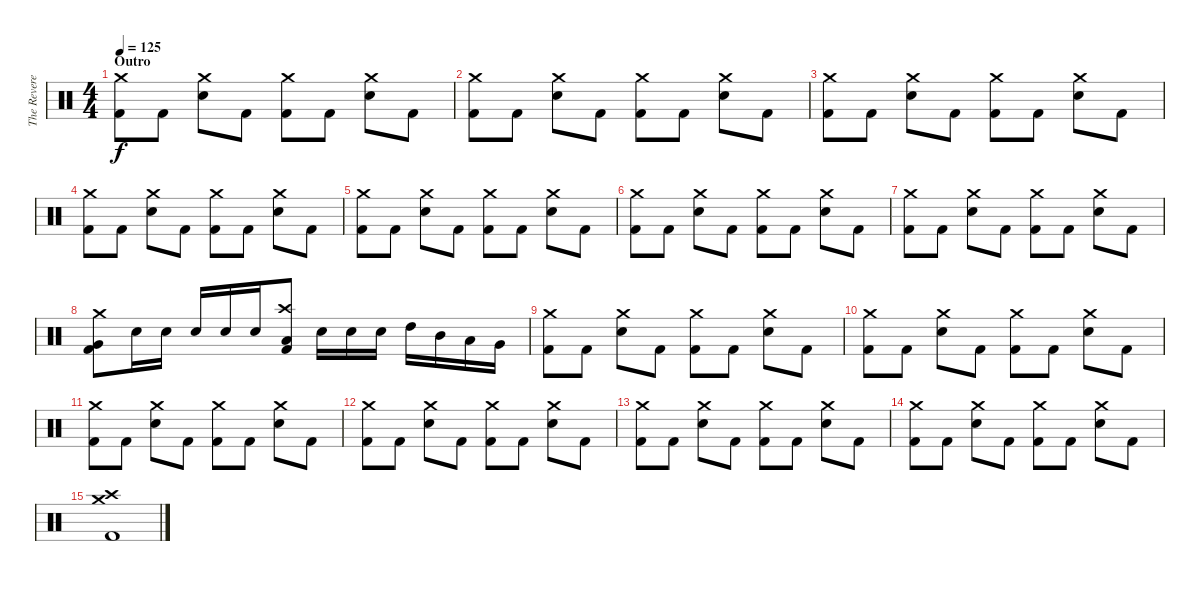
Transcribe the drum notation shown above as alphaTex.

\track ("The Reverend" "The Revere") {instrument percussion}
\staff {score}
\articulation defaults
\ts (4 4)
\section ("" "Outro")
\tempo 125
\clef neutral
\ks c
("Crash medium (hit)" "Kick (hit) 2").8{dy f} "Kick (hit) 2".8 ("Crash medium (hit)" "Electric Snare (hit)").8 "Kick (hit) 2".8 ("Crash medium (hit)" "Kick (hit) 2").8 "Kick (hit) 2".8 ("Crash medium (hit)" "Electric Snare (hit)").8 "Kick (hit) 2".8 |
("Crash medium (hit)" "Kick (hit) 2").8 "Kick (hit) 2".8 ("Crash medium (hit)" "Electric Snare (hit)").8 "Kick (hit) 2".8 ("Crash medium (hit)" "Kick (hit) 2").8 "Kick (hit) 2".8 ("Crash medium (hit)" "Electric Snare (hit)").8 "Kick (hit) 2".8 |
("Crash medium (hit)" "Kick (hit) 2").8 "Kick (hit) 2".8 ("Crash medium (hit)" "Electric Snare (hit)").8 "Kick (hit) 2".8 ("Crash medium (hit)" "Kick (hit) 2").8 "Kick (hit) 2".8 ("Crash medium (hit)" "Electric Snare (hit)").8 "Kick (hit) 2".8 |
("Crash medium (hit)" "Kick (hit) 2").8 "Kick (hit) 2".8 ("Crash medium (hit)" "Electric Snare (hit)").8 "Kick (hit) 2".8 ("Crash medium (hit)" "Kick (hit) 2").8 "Kick (hit) 2".8 ("Crash medium (hit)" "Electric Snare (hit)").8 "Kick (hit) 2".8 |
("Crash medium (hit)" "Kick (hit) 2").8 "Kick (hit) 2".8 ("Crash medium (hit)" "Electric Snare (hit)").8 "Kick (hit) 2".8 ("Crash medium (hit)" "Kick (hit) 2").8 "Kick (hit) 2".8 ("Crash medium (hit)" "Electric Snare (hit)").8 "Kick (hit) 2".8 |
("Crash medium (hit)" "Kick (hit) 2").8 "Kick (hit) 2".8 ("Crash medium (hit)" "Electric Snare (hit)").8 "Kick (hit) 2".8 ("Crash medium (hit)" "Kick (hit) 2").8 "Kick (hit) 2".8 ("Crash medium (hit)" "Electric Snare (hit)").8 "Kick (hit) 2".8 |
("Crash medium (hit)" "Kick (hit) 2").8 "Kick (hit) 2".8 ("Crash medium (hit)" "Electric Snare (hit)").8 "Kick (hit) 2".8 ("Crash medium (hit)" "Kick (hit) 2").8 "Kick (hit) 2".8 ("Crash medium (hit)" "Electric Snare (hit)").8 "Kick (hit) 2".8 |
("Crash medium (hit)" "Very Low Tom (hit)" "Kick (hit) 2").8 "Electric Snare (hit)".16 "Electric Snare (hit)".16 "Electric Snare (hit)".16 "Electric Snare (hit)".16 "Electric Snare (hit)".16 ("Crash high (hit)" "Low Floor Tom (hit)" "Kick (hit) 2").8 "Electric Snare (hit)".16 "Electric Snare (hit)".16 "Electric Snare (hit)".16 "High Tom (hit)".16 "Mid Tom (hit)".16 "Low Tom (hit)".16 "Very Low Tom (hit)".16 |
("Crash medium (hit)" "Kick (hit) 2").8 "Kick (hit) 2".8 ("Crash medium (hit)" "Electric Snare (hit)").8 "Kick (hit) 2".8 ("Crash medium (hit)" "Kick (hit) 2").8 "Kick (hit) 2".8 ("Crash medium (hit)" "Electric Snare (hit)").8 "Kick (hit) 2".8 |
("Crash medium (hit)" "Kick (hit) 2").8 "Kick (hit) 2".8 ("Crash medium (hit)" "Electric Snare (hit)").8 "Kick (hit) 2".8 ("Crash medium (hit)" "Kick (hit) 2").8 "Kick (hit) 2".8 ("Crash medium (hit)" "Electric Snare (hit)").8 "Kick (hit) 2".8 |
("Crash medium (hit)" "Kick (hit) 2").8 "Kick (hit) 2".8 ("Crash medium (hit)" "Electric Snare (hit)").8 "Kick (hit) 2".8 ("Crash medium (hit)" "Kick (hit) 2").8 "Kick (hit) 2".8 ("Crash medium (hit)" "Electric Snare (hit)").8 "Kick (hit) 2".8 |
("Crash medium (hit)" "Kick (hit) 2").8 "Kick (hit) 2".8 ("Crash medium (hit)" "Electric Snare (hit)").8 "Kick (hit) 2".8 ("Crash medium (hit)" "Kick (hit) 2").8 "Kick (hit) 2".8 ("Crash medium (hit)" "Electric Snare (hit)").8 "Kick (hit) 2".8 |
("Crash medium (hit)" "Kick (hit) 2").8 "Kick (hit) 2".8 ("Crash medium (hit)" "Electric Snare (hit)").8 "Kick (hit) 2".8 ("Crash medium (hit)" "Kick (hit) 2").8 "Kick (hit) 2".8 ("Crash medium (hit)" "Electric Snare (hit)").8 "Kick (hit) 2".8 |
("Crash medium (hit)" "Kick (hit) 2").8 "Kick (hit) 2".8 ("Crash medium (hit)" "Electric Snare (hit)").8 "Kick (hit) 2".8 ("Crash medium (hit)" "Kick (hit) 2").8 "Kick (hit) 2".8 ("Crash medium (hit)" "Electric Snare (hit)").8 "Kick (hit) 2".8 |
("Crash medium (hit)" "Crash high (hit)" "Kick (hit) 2").1
